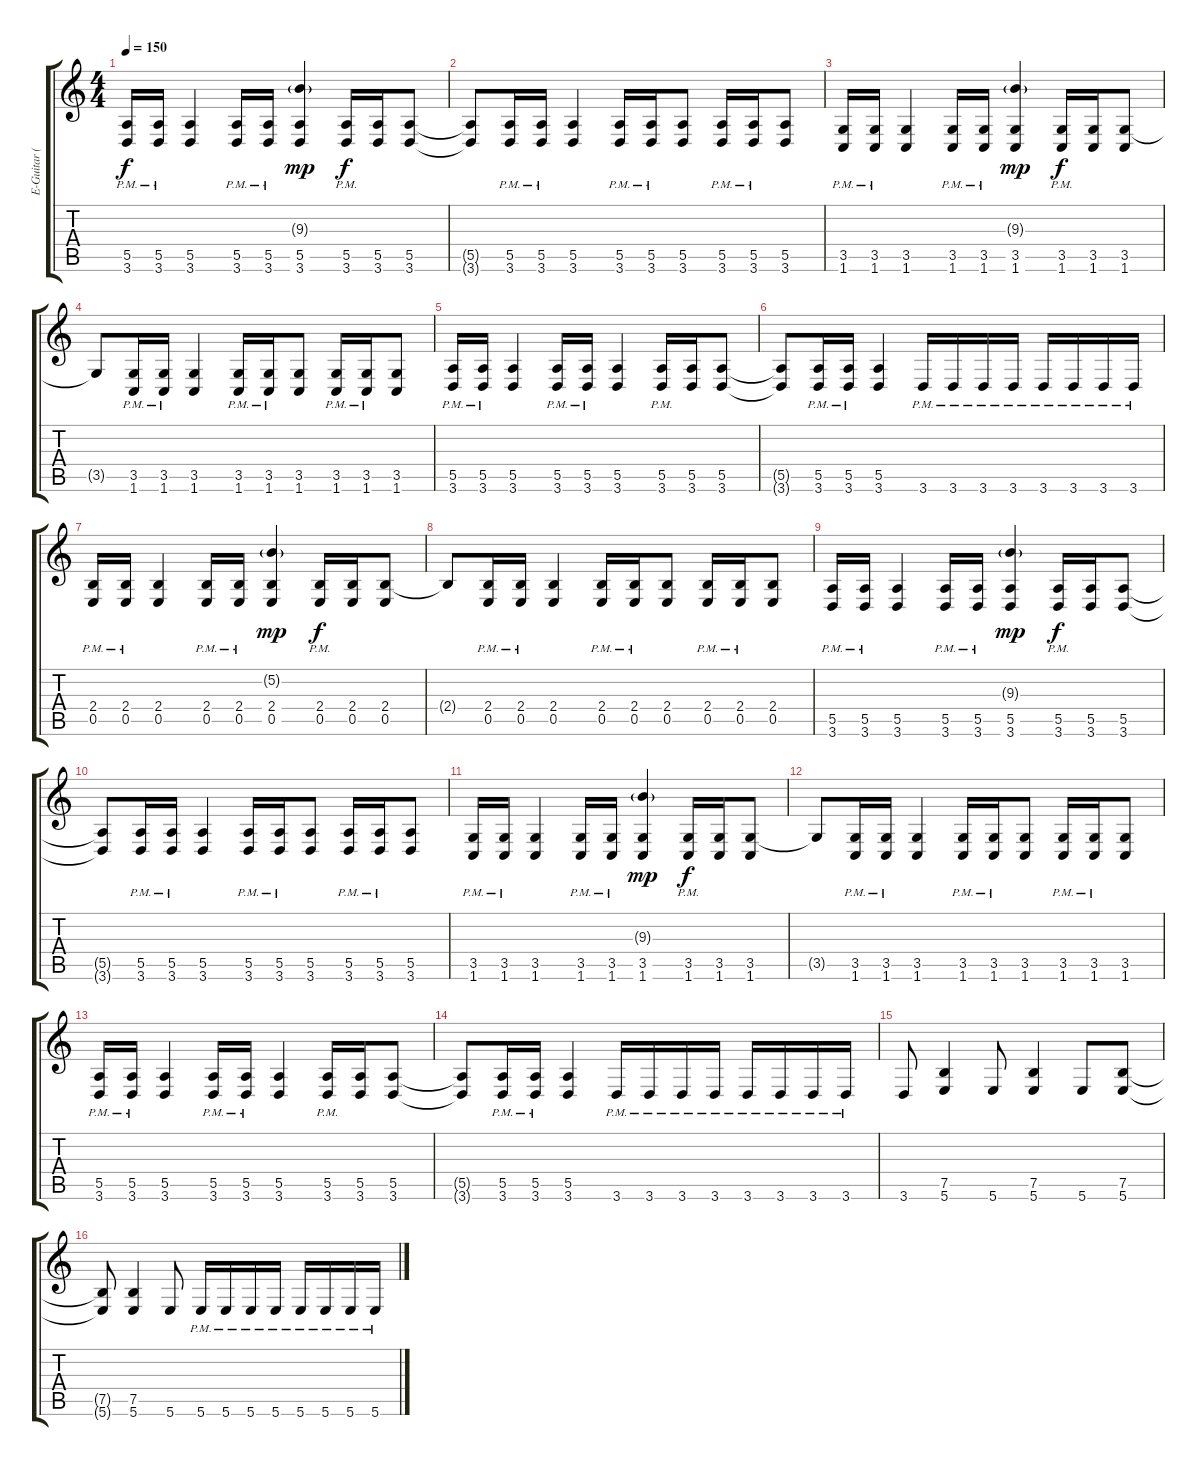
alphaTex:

\track ("E-Guitar (6-String)" "E-Guitar (") {instrument distortionguitar}
\staff {score tabs}
\tuning (B3 Gb3 D3 A2 E2 B1) {hide}
\ts (4 4)
\tempo 150
\clef g2
\ks c
(5.5 3.6{pm}).16{dy f} (5.5 3.6{pm}).16 (5.5 3.6).4 (5.5 3.6{pm}).16 (5.5 3.6{pm}).16 (9.3{g} 5.5 3.6).4{dy mp} (5.5 3.6{pm}).16{dy f} (5.5 3.6).16 (5.5 3.6).8 |
(5.5{t} 3.6{t}).8 (5.5 3.6{pm}).16 (5.5 3.6{pm}).16 (5.5 3.6).4 (5.5 3.6{pm}).16 (5.5 3.6{pm}).16 (5.5 3.6).8 (5.5 3.6{pm}).16 (5.5 3.6{pm}).16 (5.5 3.6).8 |
(3.5 1.6{pm}).16 (3.5 1.6{pm}).16 (3.5 1.6).4 (3.5 1.6{pm}).16 (3.5 1.6{pm}).16 (9.3{g} 3.5 1.6).4{dy mp} (3.5 1.6{pm}).16{dy f} (3.5 1.6).16 (3.5 1.6).8 |
3.5{t}.8 (3.5 1.6{pm}).16 (3.5 1.6{pm}).16 (3.5 1.6).4 (3.5 1.6{pm}).16 (3.5 1.6{pm}).16 (3.5 1.6).8 (3.5 1.6{pm}).16 (3.5 1.6{pm}).16 (3.5 1.6).8 |
(5.5 3.6{pm}).16 (5.5 3.6{pm}).16 (5.5 3.6).4 (5.5 3.6{pm}).16 (5.5 3.6{pm}).16 (5.5 3.6).4 (5.5 3.6{pm}).16 (5.5 3.6).16 (5.5 3.6).8 |
(5.5{t} 3.6{t}).8 (5.5 3.6{pm}).16 (5.5 3.6{pm}).16 (5.5 3.6).4 3.6{pm}.16 3.6{pm}.16 3.6{pm}.16 3.6{pm}.16 3.6{pm}.16 3.6{pm}.16 3.6{pm}.16 3.6{pm}.16 |
(2.4 0.5{pm}).16 (2.4 0.5{pm}).16 (2.4 0.5).4 (2.4 0.5{pm}).16 (2.4 0.5{pm}).16 (5.2{g} 2.4 0.5).4{dy mp} (2.4 0.5{pm}).16{dy f} (2.4 0.5).16 (2.4 0.5).8 |
2.4{t}.8 (2.4 0.5{pm}).16 (2.4 0.5{pm}).16 (2.4 0.5).4 (2.4 0.5{pm}).16 (2.4 0.5{pm}).16 (2.4 0.5).8 (2.4 0.5{pm}).16 (2.4 0.5{pm}).16 (2.4 0.5).8 |
(5.5 3.6{pm}).16 (5.5 3.6{pm}).16 (5.5 3.6).4 (5.5 3.6{pm}).16 (5.5 3.6{pm}).16 (9.3{g} 5.5 3.6).4{dy mp} (5.5 3.6{pm}).16{dy f} (5.5 3.6).16 (5.5 3.6).8 |
(5.5{t} 3.6{t}).8 (5.5 3.6{pm}).16 (5.5 3.6{pm}).16 (5.5 3.6).4 (5.5 3.6{pm}).16 (5.5 3.6{pm}).16 (5.5 3.6).8 (5.5 3.6{pm}).16 (5.5 3.6{pm}).16 (5.5 3.6).8 |
(3.5 1.6{pm}).16 (3.5 1.6{pm}).16 (3.5 1.6).4 (3.5 1.6{pm}).16 (3.5 1.6{pm}).16 (9.3{g} 3.5 1.6).4{dy mp} (3.5 1.6{pm}).16{dy f} (3.5 1.6).16 (3.5 1.6).8 |
3.5{t}.8 (3.5 1.6{pm}).16 (3.5 1.6{pm}).16 (3.5 1.6).4 (3.5 1.6{pm}).16 (3.5 1.6{pm}).16 (3.5 1.6).8 (3.5 1.6{pm}).16 (3.5 1.6{pm}).16 (3.5 1.6).8 |
(5.5 3.6{pm}).16 (5.5 3.6{pm}).16 (5.5 3.6).4 (5.5 3.6{pm}).16 (5.5 3.6{pm}).16 (5.5 3.6).4 (5.5 3.6{pm}).16 (5.5 3.6).16 (5.5 3.6).8 |
(5.5{t} 3.6{t}).8 (5.5 3.6{pm}).16 (5.5 3.6{pm}).16 (5.5 3.6).4 3.6{pm}.16 3.6{pm}.16 3.6{pm}.16 3.6{pm}.16 3.6{pm}.16 3.6{pm}.16 3.6{pm}.16 3.6{pm}.16 |
3.6.8 (7.5 5.6).4 5.6.8 (7.5 5.6).4 5.6.8 (7.5 5.6).8 |
(7.5{t} 5.6{t}).8 (7.5 5.6).4 5.6.8 5.6{pm}.16 5.6{pm}.16 5.6{pm}.16 5.6{pm}.16 5.6{pm}.16 5.6{pm}.16 5.6{pm}.16 5.6{pm}.16
